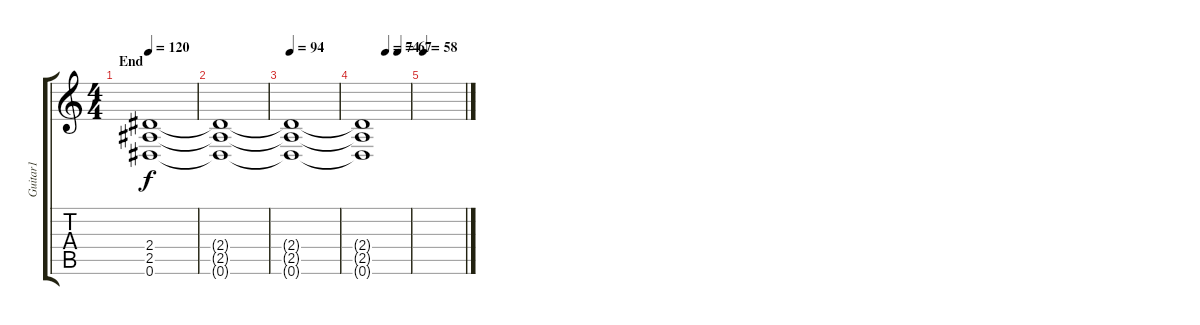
\track ("Guitar1" "Guitar1") {instrument distortionguitar}
\staff {score tabs}
\tuning (Eb4 Bb3 Gb3 Db3 Ab2 Eb2) {hide}
\ts (4 4)
\section ("" "End")
\tempo 120
\clef g2
\ks c
(2.4 2.5 0.6).1{dy f} |
(2.4{t} 2.5{t} 0.6{t}).1{volume 11} |
\tempo 94
(2.4{t} 2.5{t} 0.6{t}).1{volume 8} |
\tempo (74 0.5)
\tempo (67 0.75)
(2.4{t} 2.5{t} 0.6{t}).1{volume 4} |
\tempo 58
